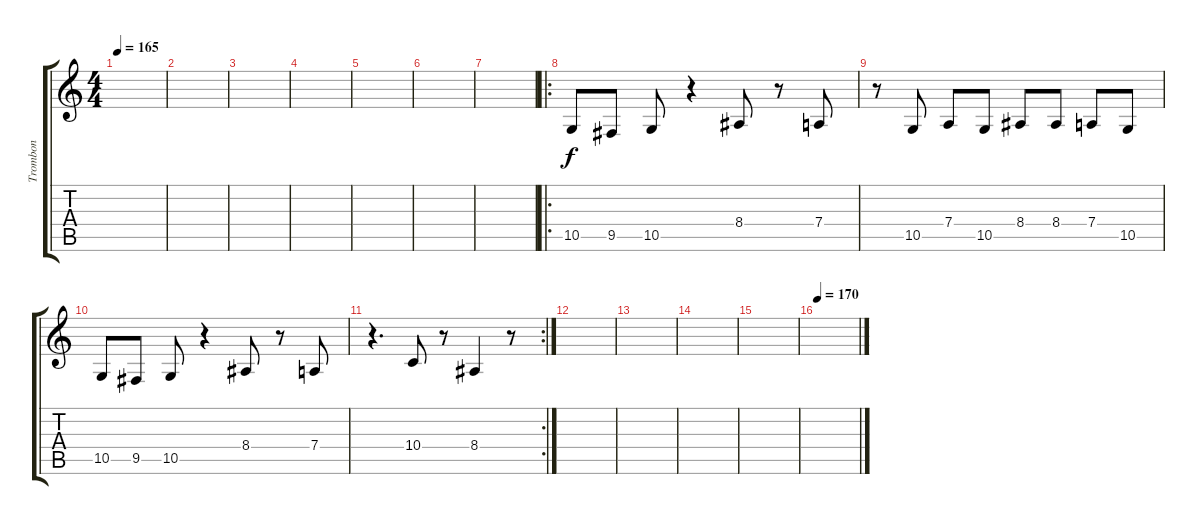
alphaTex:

\track ("Trombon" "Trombon") {instrument trombone}
\staff {score tabs}
\tuning (E4 B3 G3 D3 A2 E2) {hide}
\ts (4 4)
\tempo 165
\clef g2
\ks c
|
|
|
|
|
|
|
\ro
10.5.8 9.5.8 10.5.8 r.4 8.4.8 r.8 7.4.8 |
r.8 10.5.8 7.4.8 10.5.8 8.4.8 8.4.8 7.4.8 10.5.8 |
10.5.8 9.5.8 10.5.8 r.4 8.4.8 r.8 7.4.8 |
\rc 2
r.4{d} 10.4.8 r.8 8.4.4 r.8 |
|
|
|
|
\tempo 170
